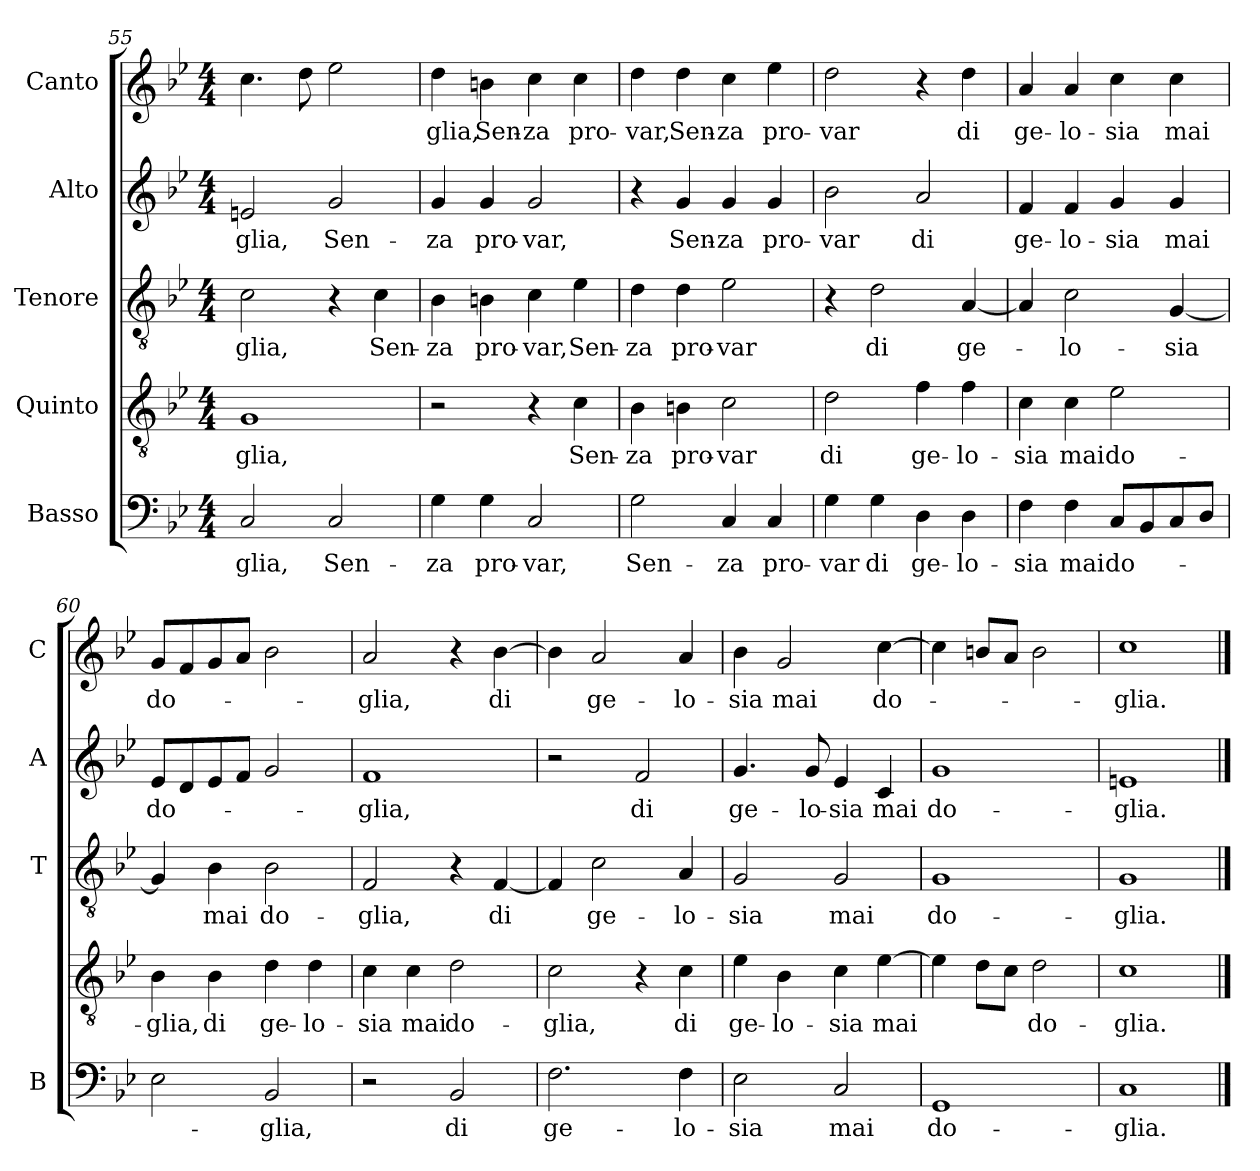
**kern	**text	**kern	**text	**kern	**text	**kern	**text	**kern	**text
*part5	*part5	*part4	*part4	*part3	*part3	*part2	*part2	*part1	*part1
*staff5	*staff5	*staff4	*staff4	*staff3	*staff3	*staff2	*staff2	*staff1	*staff1
*I"Basso	*	*I"Quinto	*	*I"Tenore	*	*I"Alto	*	*I"Canto	*
*I'B	*	*	*	*I'T	*	*I'A	*	*I'C	*
!!LO:PB:g=z
*clefF4	*	*clefGv2	*	*clefGv2	*	*clefG2	*	*clefG2	*
*k[b-e-]	*	*k[b-e-]	*	*k[b-e-]	*	*k[b-e-]	*	*k[b-e-]	*
*B-:	*	*B-:	*	*B-:	*	*B-:	*	*B-:	*
*M4/4	*	*M4/4	*	*M4/4	*	*M4/4	*	*M4/4	*
=55	=55	=55	=55	=55	=55	=55	=55	=55	=55
!	!LO:LY:b	!	!LO:LY:b	!	!LO:LY:b	!	!LO:LY:b	!	!
2C/	-glia,	1G	-glia,	2c\	-glia,	2en/	-glia,	4.cc\	.
.	.	.	.	.	.	.	.	8dd\	.
!	!LO:LY:b	!	!	!	!	!	!LO:LY:b	!	!
2C/	Sen-	.	.	4r	.	2g/	Sen-	2ee-\	.
!	!	!	!	!	!LO:LY:b	!	!	!	!
.	.	.	.	4c\	Sen-	.	.	.	.
=56	=56	=56	=56	=56	=56	=56	=56	=56	=56
!	!LO:LY:b	!	!	!	!LO:LY:b	!	!LO:LY:b	!	!LO:LY:b
4G\	-za	2r	.	4B-\	-za	4g/	-za	4dd\	-glia,
!	!LO:LY:b	!	!	!	!LO:LY:b	!	!LO:LY:b	!	!LO:LY:b
4G\	pro-	.	.	4Bn\	pro-	4g/	pro-	4bn\	Sen-
!	!LO:LY:b	!	!	!	!LO:LY:b	!	!LO:LY:b	!	!LO:LY:b
2C/	-var,	4r	.	4c\	-var,	2g/	-var,	4cc\	-za
!	!	!	!LO:LY:b	!	!LO:LY:b	!	!	!	!LO:LY:b
.	.	4c\	Sen-	4e-\	Sen-	.	.	4cc\	pro-
=57	=57	=57	=57	=57	=57	=57	=57	=57	=57
!	!LO:LY:b	!	!LO:LY:b	!	!LO:LY:b	!	!	!	!LO:LY:b
2G\	Sen-	4B-\	-za	4d\	-za	4r	.	4dd\	-var,
!	!	!	!LO:LY:b	!	!LO:LY:b	!	!LO:LY:b	!	!LO:LY:b
.	.	4Bn\	pro-	4d\	pro-	4g/	Sen-	4dd\	Sen-
!	!LO:LY:b	!	!LO:LY:b	!	!LO:LY:b	!	!LO:LY:b	!	!LO:LY:b
4C/	-za	2c\	-var	2e-\	-var	4g/	-za	4cc\	-za
!	!LO:LY:b	!	!	!	!	!	!LO:LY:b	!	!LO:LY:b
4C/	pro-	.	.	.	.	4g/	pro-	4ee-\	pro-
=58	=58	=58	=58	=58	=58	=58	=58	=58	=58
!	!LO:LY:b	!	!LO:LY:b	!	!	!	!LO:LY:b	!	!LO:LY:b
4G\	-var	2d\	di	4r	.	2b-\	-var	2dd\	-var
!	!LO:LY:b	!	!	!	!LO:LY:b	!	!	!	!
4G\	di	.	.	2d\	di	.	.	.	.
!	!LO:LY:b	!	!LO:LY:b	!	!	!	!LO:LY:b	!	!
4D\	ge-	4f\	ge-	.	.	2a/	di	4r	.
!	!LO:LY:b	!	!LO:LY:b	!	!LO:LY:b	!	!	!	!LO:LY:b
4D\	-lo-	4f\	-lo-	[4A/	ge-	.	.	4dd\	di
=59	=59	=59	=59	=59	=59	=59	=59	=59	=59
!	!LO:LY:b	!	!LO:LY:b	!	!	!	!LO:LY:b	!	!LO:LY:b
4F\	-sia	4c\	-sia	4A/]	.	4f/	ge-	4a/	ge-
!	!LO:LY:b	!	!LO:LY:b	!	!LO:LY:b	!	!LO:LY:b	!	!LO:LY:b
4F\	mai	4c\	mai	2c\	-lo-	4f/	-lo-	4a/	-lo-
!	!LO:LY:b	!	!LO:LY:b	!	!	!	!LO:LY:b	!	!LO:LY:b
8C/L	do-	2e-\	do-	.	.	4g/	-sia	4cc\	-sia
8BB-/	.	.	.	.	.	.	.	.	.
!	!	!	!	!	!LO:LY:b	!	!LO:LY:b	!	!LO:LY:b
8C/	.	.	.	[4G/	-sia	4g/	mai	4cc\	mai
8D/J	.	.	.	.	.	.	.	.	.
=60	=60	=60	=60	=60	=60	=60	=60	=60	=60
!	!	!	!LO:LY:b	!	!	!	!LO:LY:b	!	!LO:LY:b
2E-\	.	4B-\	-glia,	4G/]	.	8e-/L	do-	8g/L	do-
.	.	.	.	.	.	8d/	.	8f/	.
!	!	!	!LO:LY:b	!	!LO:LY:b	!	!	!	!
.	.	4B-\	di	4B-\	mai	8e-/	.	8g/	.
.	.	.	.	.	.	8f/J	.	8a/J	.
!	!LO:LY:b	!	!LO:LY:b	!	!LO:LY:b	!	!	!	!
2BB-/	-glia,	4d\	ge-	2B-\	do-	2g/	.	2b-\	.
!	!	!	!LO:LY:b	!	!	!	!	!	!
.	.	4d\	-lo-	.	.	.	.	.	.
!!LO:LB:g=z
=61	=61	=61	=61	=61	=61	=61	=61	=61	=61
!	!	!	!LO:LY:b	!	!LO:LY:b	!	!LO:LY:b	!	!LO:LY:b
2r	.	4c\	-sia	2F/	-glia,	1f	-glia,	2a/	-glia,
!	!	!	!LO:LY:b	!	!	!	!	!	!
.	.	4c\	mai	.	.	.	.	.	.
!	!LO:LY:b	!	!LO:LY:b	!	!	!	!	!	!
2BB-/	di	2d\	do-	4r	.	.	.	4r	.
!	!	!	!	!	!LO:LY:b	!	!	!	!LO:LY:b
.	.	.	.	[4F/	di	.	.	[4b-\	di
=62	=62	=62	=62	=62	=62	=62	=62	=62	=62
!	!LO:LY:b	!	!LO:LY:b	!	!	!	!	!	!
2.F\	ge-	2c\	-glia,	4F/]	.	2r	.	4b-\]	.
!	!	!	!	!	!LO:LY:b	!	!	!	!LO:LY:b
.	.	.	.	2c\	ge-	.	.	2a/	ge-
!	!	!	!	!	!	!	!LO:LY:b	!	!
.	.	4r	.	.	.	2f/	di	.	.
!	!LO:LY:b	!	!LO:LY:b	!	!LO:LY:b	!	!	!	!LO:LY:b
4F\	-lo-	4c\	di	4A/	-lo-	.	.	4a/	-lo-
=63	=63	=63	=63	=63	=63	=63	=63	=63	=63
!	!LO:LY:b	!	!LO:LY:b	!	!LO:LY:b	!	!LO:LY:b	!	!LO:LY:b
2E-\	-sia	4e-\	ge-	2G/	-sia	4.g/	ge-	4b-\	-sia
!	!	!	!LO:LY:b	!	!	!	!	!	!LO:LY:b
.	.	4B-\	-lo-	.	.	.	.	2g/	mai
!	!	!	!	!	!	!	!LO:LY:b	!	!
.	.	.	.	.	.	8g/	-lo-	.	.
!	!LO:LY:b	!	!LO:LY:b	!	!LO:LY:b	!	!LO:LY:b	!	!
2C/	mai	4c\	-sia	2G/	mai	4e-/	-sia	.	.
!	!	!	!LO:LY:b	!	!	!	!LO:LY:b	!	!LO:LY:b
.	.	[4e-\	mai	.	.	4c/	mai	[4cc\	do-
=64	=64	=64	=64	=64	=64	=64	=64	=64	=64
!	!LO:LY:b	!	!	!	!LO:LY:b	!	!LO:LY:b	!	!
1GG	do-	4e-\]	.	1G	do-	1g	do-	4cc\]	.
.	.	8d\L	.	.	.	.	.	8bn/L	.
.	.	8c\J	.	.	.	.	.	8a/J	.
!	!	!	!LO:LY:b	!	!	!	!	!	!
.	.	2d\	do-	.	.	.	.	2b\	.
=65	=65	=65	=65	=65	=65	=65	=65	=65	=65
!	!LO:LY:b	!	!LO:LY:b	!	!LO:LY:b	!	!LO:LY:b	!	!LO:LY:b
1C	-glia.	1c	-glia.	1G	-glia.	1en	-glia.	1cc	-glia.
==	==	==	==	==	==	==	==	==	==
*-	*-	*-	*-	*-	*-	*-	*-	*-	*-
